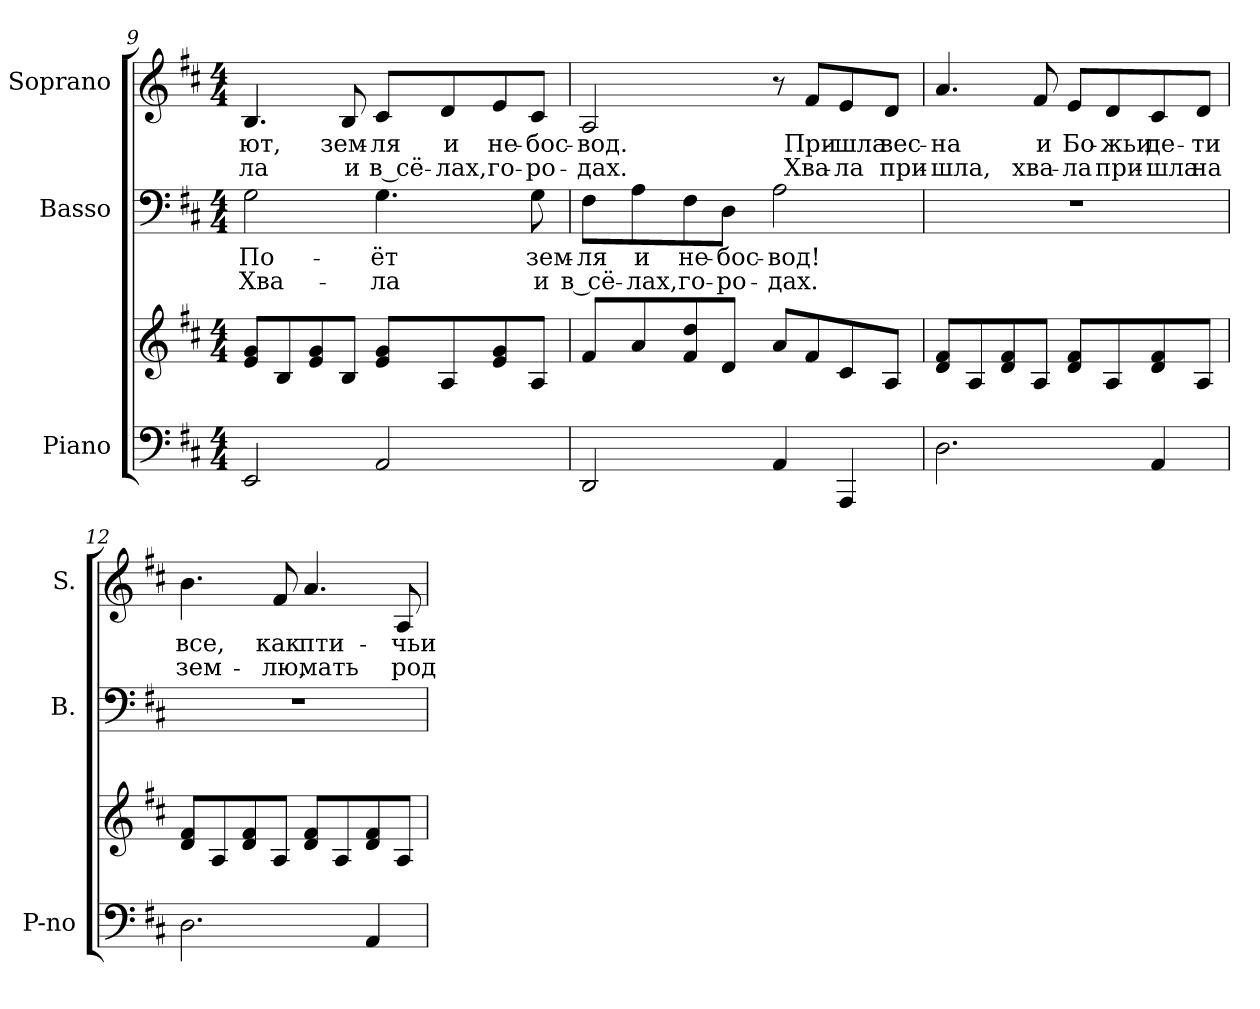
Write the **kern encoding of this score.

**kern	**kern	**kern	**text	**text	**kern	**text	**text
*part3	*part3	*part2	*part2	*part2	*part1	*part1	*part1
*staff4	*staff3	*staff2	*staff2	*staff2	*staff1	*staff1	*staff1
*I"Piano	*	*I"Basso	*	*	*I"Soprano	*	*
*I'P-no	*	*I'B.	*	*	*I'S.	*	*
!!LO:LB:g=z
*clefF4	*clefG2	*clefF4	*	*	*clefG2	*	*
*k[f#c#]	*k[f#c#]	*k[f#c#]	*	*	*k[f#c#]	*	*
*D:	*D:	*D:	*	*	*D:	*	*
*M4/4	*M4/4	*M4/4	*	*	*M4/4	*	*
=9	=9	=9	=9	=9	=9	=9	=9
!	!	!	!LO:LY:a:color=#000000	!LO:LY:a:color=#000000	!	!	!
!	!	!	!	!	!	!LO:LY:b:color=#000000	!LO:LY:b:color=#000000
2EEi/	8ei/ 8giL	2Gi\	По-	Хва-	4.Bi/	-ют,	-ла
.	8Bi/	.	.	.	.	.	.
.	8ei/ 8gi	.	.	.	.	.	.
!	!	!	!	!	!	!LO:LY:b:color=#000000	!LO:LY:b:color=#000000
.	8Bi/J	.	.	.	8Bi/	зем-	и
!	!	!	!LO:LY:a:color=#000000	!LO:LY:a:color=#000000	!	!	!
!	!	!	!	!	!	!LO:LY:b:color=#000000	!LO:LY:b:color=#000000
2AAi/	8ei/ 8giL	4.Gi\	-ёт	-ла	8c#i/L	-ля	в сё-
!	!	!	!	!	!	!LO:LY:b:color=#000000	!LO:LY:b:color=#000000
.	8Ai/	.	.	.	8di/	и	-лах,
!	!	!	!	!	!	!LO:LY:b:color=#000000	!LO:LY:b:color=#000000
.	8ei/ 8gi	.	.	.	8ei/	не-	го-
!	!	!	!LO:LY:a:color=#000000	!LO:LY:a:color=#000000	!	!	!
!	!	!	!	!	!	!LO:LY:b:color=#000000	!LO:LY:b:color=#000000
.	8Ai/J	8Gi\	зем-	и	8c#i/J	-бос-	-ро-
=10	=10	=10	=10	=10	=10	=10	=10
!	!	!	!LO:LY:a:color=#000000	!LO:LY:a:color=#000000	!	!	!
!	!	!	!	!	!	!LO:LY:b:color=#000000	!LO:LY:b:color=#000000
2DDi/	8f#i/L	8F#i\L	-ля	в сё-	2Ai/	-вод.	-дах.
!	!	!	!LO:LY:a:color=#000000	!LO:LY:a:color=#000000	!	!	!
.	8ai/	8Ai\	и	-лах,	.	.	.
!	!	!	!LO:LY:a:color=#000000	!LO:LY:a:color=#000000	!	!	!
.	8f#i/ 8ddi	8F#i\	не-	го-	.	.	.
!	!	!	!LO:LY:a:color=#000000	!LO:LY:a:color=#000000	!	!	!
.	8di/J	8Di\J	-бос-	-ро-	.	.	.
!	!	!	!LO:LY:a:color=#000000	!LO:LY:a:color=#000000	!	!	!
4AAi/	8ai/L	2Ai\	-вод!	-дах.	8r	.	.
!	!	!	!	!	!	!LO:LY:b:color=#000000	!LO:LY:b:color=#000000
.	8f#i/	.	.	.	8f#i/L	При-	Хва-
!	!	!	!	!	!	!LO:LY:b:color=#000000	!LO:LY:b:color=#000000
4AAAi/	8c#i/	.	.	.	8ei/	-шла	-ла
!	!	!	!	!	!	!LO:LY:b:color=#000000	!LO:LY:b:color=#000000
.	8Ai/J	.	.	.	8di/J	вес-	при-
=11	=11	=11	=11	=11	=11	=11	=11
!	!	!	!	!	!	!LO:LY:b:color=#000000	!LO:LY:b:color=#000000
2.Di\	8di/ 8f#iL	1r	.	.	4.ai/	-на	-шла,
.	8Ai/	.	.	.	.	.	.
.	8di/ 8f#i	.	.	.	.	.	.
!	!	!	!	!	!	!LO:LY:b:color=#000000	!LO:LY:b:color=#000000
.	8Ai/J	.	.	.	8f#i/	и	хва-
!	!	!	!	!	!	!LO:LY:b:color=#000000	!LO:LY:b:color=#000000
.	8di/ 8f#iL	.	.	.	8ei/L	Бо-	-ла
!	!	!	!	!	!	!LO:LY:b:color=#000000	!LO:LY:b:color=#000000
.	8Ai/	.	.	.	8di/	-жьи	при-
!	!	!	!	!	!	!LO:LY:b:color=#000000	!LO:LY:b:color=#000000
4AAi/	8di/ 8f#i	.	.	.	8c#i/	де-	-шла
!	!	!	!	!	!	!LO:LY:b:color=#000000	!LO:LY:b:color=#000000
.	8Ai/J	.	.	.	8di/J	-ти	на
!!LO:PB:g=z
=12	=12	=12	=12	=12	=12	=12	=12
!	!	!	!	!	!	!LO:LY:b:color=#000000	!LO:LY:b:color=#000000
2.Di\	8di/ 8f#iL	1r	.	.	4.bi\	все,	зем-
.	8Ai/	.	.	.	.	.	.
.	8di/ 8f#i	.	.	.	.	.	.
!	!	!	!	!	!	!LO:LY:b:color=#000000	!LO:LY:b:color=#000000
.	8Ai/J	.	.	.	8f#i/	как	-лю,
!	!	!	!	!	!	!LO:LY:b:color=#000000	!LO:LY:b:color=#000000
.	8di/ 8f#iL	.	.	.	4.ai/	пти-	мать
.	8Ai/	.	.	.	.	.	.
4AAi/	8di/ 8f#i	.	.	.	.	.	.
!	!	!	!	!	!	!LO:LY:b:color=#000000	!LO:LY:b:color=#000000
.	8Ai/J	.	.	.	8Ai/	-чьи	род-
=	=	=	=	=	=	=	=
*-	*-	*-	*-	*-	*-	*-	*-
